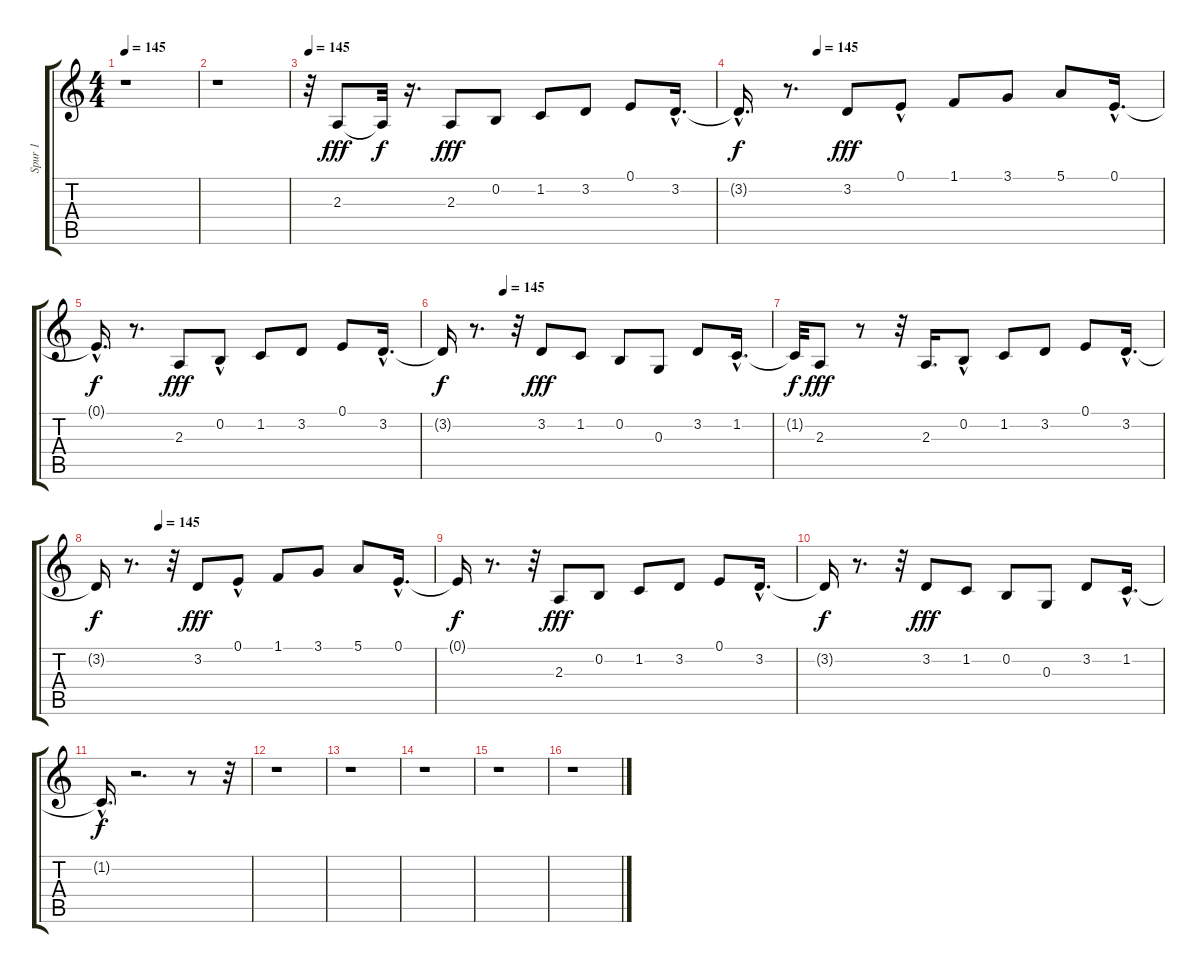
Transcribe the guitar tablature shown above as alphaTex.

\track ("Spur 1" "Spur 1") {instrument synthbrass1}
\staff {score tabs}
\tuning (E4 B3 G3 D3 A2 E2) {hide}
\ts (4 4)
\tempo 145
\clef g2
\ks c
r.1{dy fff} |
r.1 |
\tempo 145
r.32 2.3.8 2.3{t}.32{dy f} r.16{d} 2.3.8{dy fff} 0.2.8 1.2.8 3.2.8 0.1.8 3.2{hac}.16{d} |
\tempo (145 0.1875)
3.2{hac t}.16{d dy f} r.8{d} 3.2.8{dy fff} 0.1{hac}.8 1.1.8 3.1.8 5.1.8 0.1{hac}.16{d} |
0.1{hac t}.16{d dy f} r.8{d} 2.3.8{dy fff} 0.2{hac}.8 1.2.8 3.2.8 0.1.8 3.2{hac}.16{d} |
\tempo (145 0.1875)
3.2{t}.16{dy f} r.8{d} r.32 3.2.8{dy fff} 1.2.8 0.2.8 0.3.8 3.2.8 1.2{hac}.16{d} |
1.2{t}.32{dy f} 2.3.8{dy fff} r.8 r.32 2.3.16{d} 0.2{hac}.8 1.2.8 3.2.8 0.1.8 3.2{hac}.16{d} |
\tempo (145 0.1875)
3.2{t}.16{dy f} r.8{d} r.32 3.2.8{dy fff} 0.1{hac}.8 1.1.8 3.1.8 5.1.8 0.1{hac}.16{d} |
0.1{t}.16{dy f} r.8{d} r.32 2.3.8{dy fff} 0.2.8 1.2.8 3.2.8 0.1.8 3.2{hac}.16{d} |
3.2{t}.16{dy f} r.8{d} r.32 3.2.8{dy fff} 1.2.8 0.2.8 0.3.8 3.2.8 1.2{hac}.16{d} |
1.2{hac t}.16{d dy f} r.2{d} r.8 r.32 |
r.1 |
r.1 |
r.1 |
r.1 |
r.1
